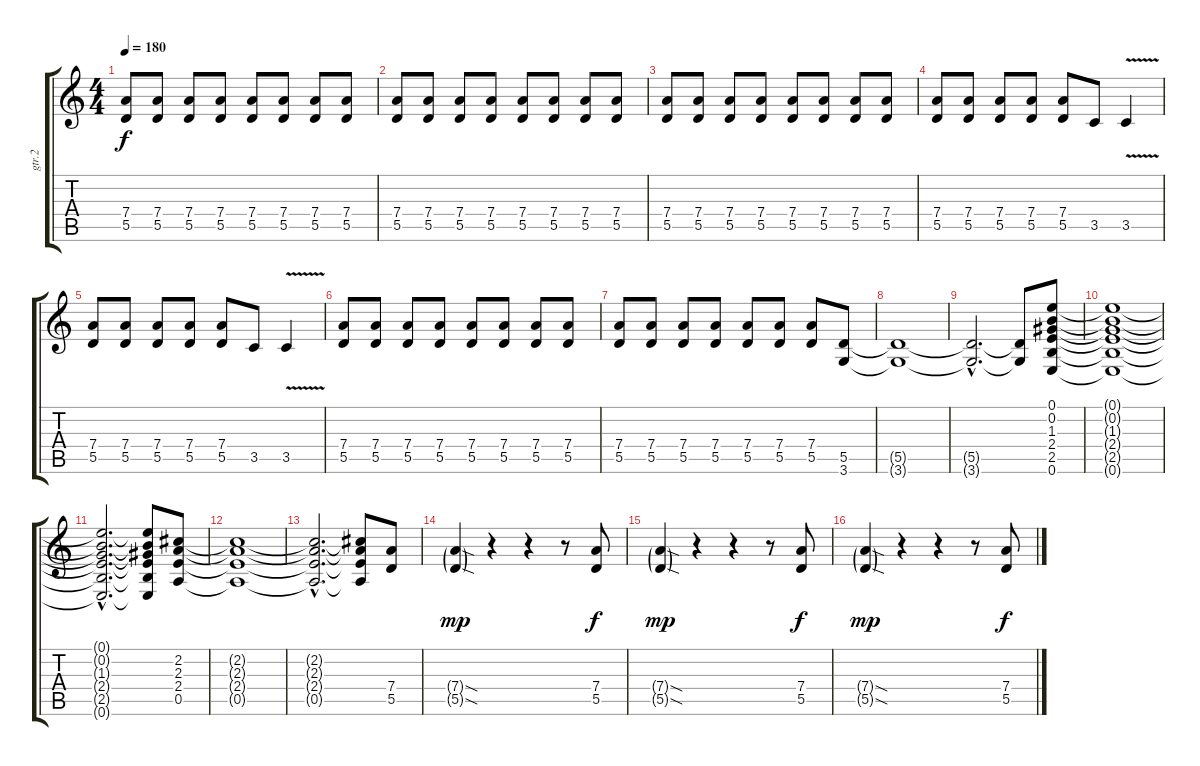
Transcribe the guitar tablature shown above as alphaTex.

\track ("gtr.2" "gtr.2") {instrument overdrivenguitar}
\staff {score tabs}
\tuning (E4 B3 G3 D3 A2 E2) {hide}
\ts (4 4)
\tempo 180
\clef g2
\ks c
(7.4 5.5).8{dy f} (7.4 5.5).8 (7.4 5.5).8 (7.4 5.5).8 (7.4 5.5).8 (7.4 5.5).8 (7.4 5.5).8 (7.4 5.5).8 |
(7.4 5.5).8 (7.4 5.5).8 (7.4 5.5).8 (7.4 5.5).8 (7.4 5.5).8 (7.4 5.5).8 (7.4 5.5).8 (7.4 5.5).8 |
(7.4 5.5).8 (7.4 5.5).8 (7.4 5.5).8 (7.4 5.5).8 (7.4 5.5).8 (7.4 5.5).8 (7.4 5.5).8 (7.4 5.5).8 |
(7.4 5.5).8 (7.4 5.5).8 (7.4 5.5).8 (7.4 5.5).8 (7.4 5.5).8 3.5.8 3.5{v}.4 |
(7.4 5.5).8 (7.4 5.5).8 (7.4 5.5).8 (7.4 5.5).8 (7.4 5.5).8 3.5.8 3.5{v}.4 |
(7.4 5.5).8 (7.4 5.5).8 (7.4 5.5).8 (7.4 5.5).8 (7.4 5.5).8 (7.4 5.5).8 (7.4 5.5).8 (7.4 5.5).8 |
(7.4 5.5).8 (7.4 5.5).8 (7.4 5.5).8 (7.4 5.5).8 (7.4 5.5).8 (7.4 5.5).8 (7.4 5.5).8 (5.5 3.6).8 |
(5.5{t} 3.6{t}).1 |
(5.5{hac t} 3.6{hac t}).2{d} (5.5{t} 3.6{t}).8 (0.1 0.2 1.3 2.4 2.5 0.6).8 |
(0.1{t} 0.2{t} 1.3{t} 2.4{t} 2.5{t} 0.6{t}).1 |
(0.1{hac t} 0.2{hac t} 1.3{hac t} 2.4{hac t} 2.5{hac t} 0.6{hac t}).2{d} (0.1{t} 0.2{t} 1.3{t} 2.4{t} 2.5{t} 0.6{t}).8 (2.2 2.3 2.4 0.5).8 |
(2.2{t} 2.3{t} 2.4{t} 0.5{t}).1 |
(2.2{hac t} 2.3{hac t} 2.4{hac t} 0.5{hac t}).2{d} (2.2{t} 2.3{t} 2.4{t} 0.5{t}).8 (7.4 5.5).8 |
(7.4{sod g} 5.5{sod g}).4{dy mp} r.4 r.4 r.8 (7.4 5.5).8{dy f} |
(7.4{sod g} 5.5{sod g}).4{dy mp} r.4 r.4 r.8 (7.4 5.5).8{dy f} |
(7.4{sod g} 5.5{sod g}).4{dy mp} r.4 r.4 r.8 (7.4 5.5).8{dy f}
